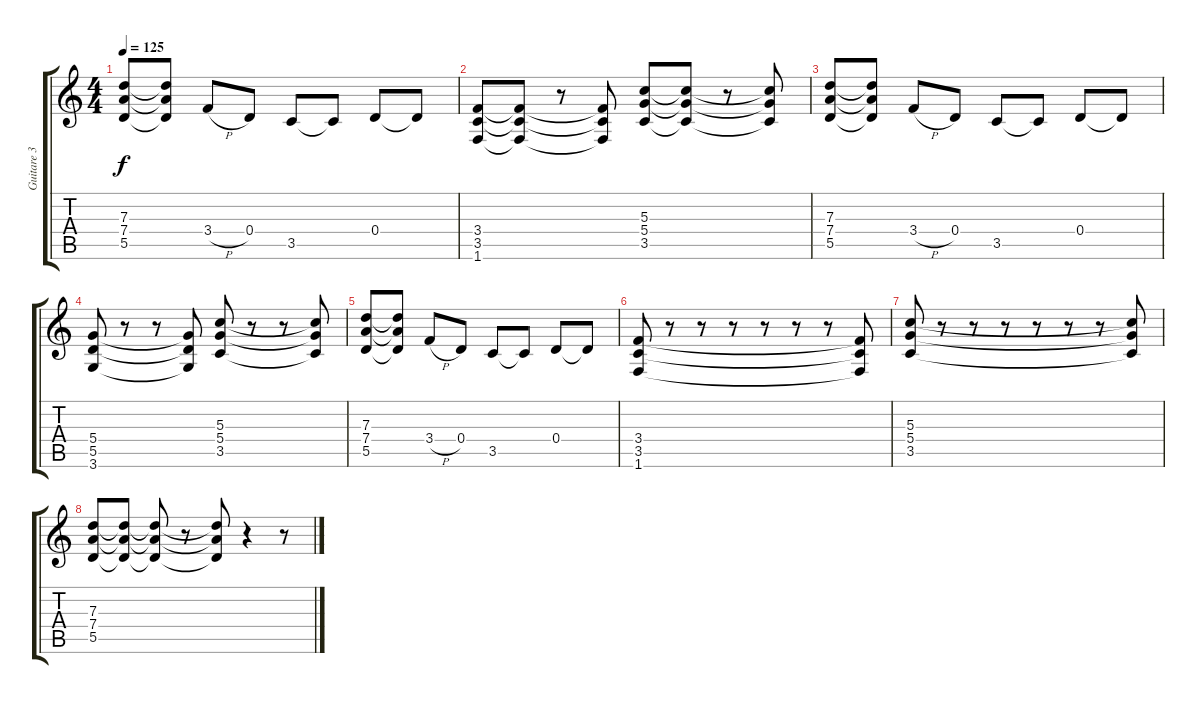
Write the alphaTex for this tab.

\track ("Guitare 3" "Guitare 3") {instrument distortionguitar}
\staff {score tabs}
\tuning (E4 B3 G3 D3 A2 E2) {hide}
\ts (4 4)
\tempo 125
\clef g2
\ks c
(7.3 7.4 5.5).8{dy f} (7.3{t} 7.4{t} 5.5{t}).8 3.4{h}.8 0.4.8 3.5.8 3.5{t}.8 0.4.8 0.4{t}.8 |
(3.4 3.5 1.6).8 (3.4{t} 3.5{t} 1.6{t}).8 r.8 (3.4{t} 3.5{t} 1.6{t}).8 (5.3 5.4 3.5).8 (5.3{t} 5.4{t} 3.5{t}).8 r.8 (5.3{t} 5.4{t} 3.5{t}).8 |
(7.3 7.4 5.5).8 (7.3{t} 7.4{t} 5.5{t}).8 3.4{h}.8 0.4.8 3.5.8 3.5{t}.8 0.4.8 0.4{t}.8 |
(5.4 5.5 3.6).8 r.8 r.8 (5.4{t} 5.5{t} 3.6{t}).8 (5.3 5.4 3.5).8 r.8 r.8 (5.3{t} 5.4{t} 3.5{t}).8 |
(7.3 7.4 5.5).8 (7.3{t} 7.4{t} 5.5{t}).8 3.4{h}.8 0.4.8 3.5.8 3.5{t}.8 0.4.8 0.4{t}.8 |
(3.4 3.5 1.6).8 r.8 r.8 r.8 r.8 r.8 r.8 (3.4{t} 3.5{t} 1.6{t}).8 |
(5.3 5.4 3.5).8 r.8 r.8 r.8 r.8 r.8 r.8 (5.3{t} 5.4{t} 3.5{t}).8 |
(7.3 7.4 5.5).8 (7.3{t} 7.4{t} 5.5{t}).8 (7.3{t} 7.4{t} 5.5{t}).8 r.8 (7.3{t} 7.4{t} 5.5{t}).8 r.4 r.8
